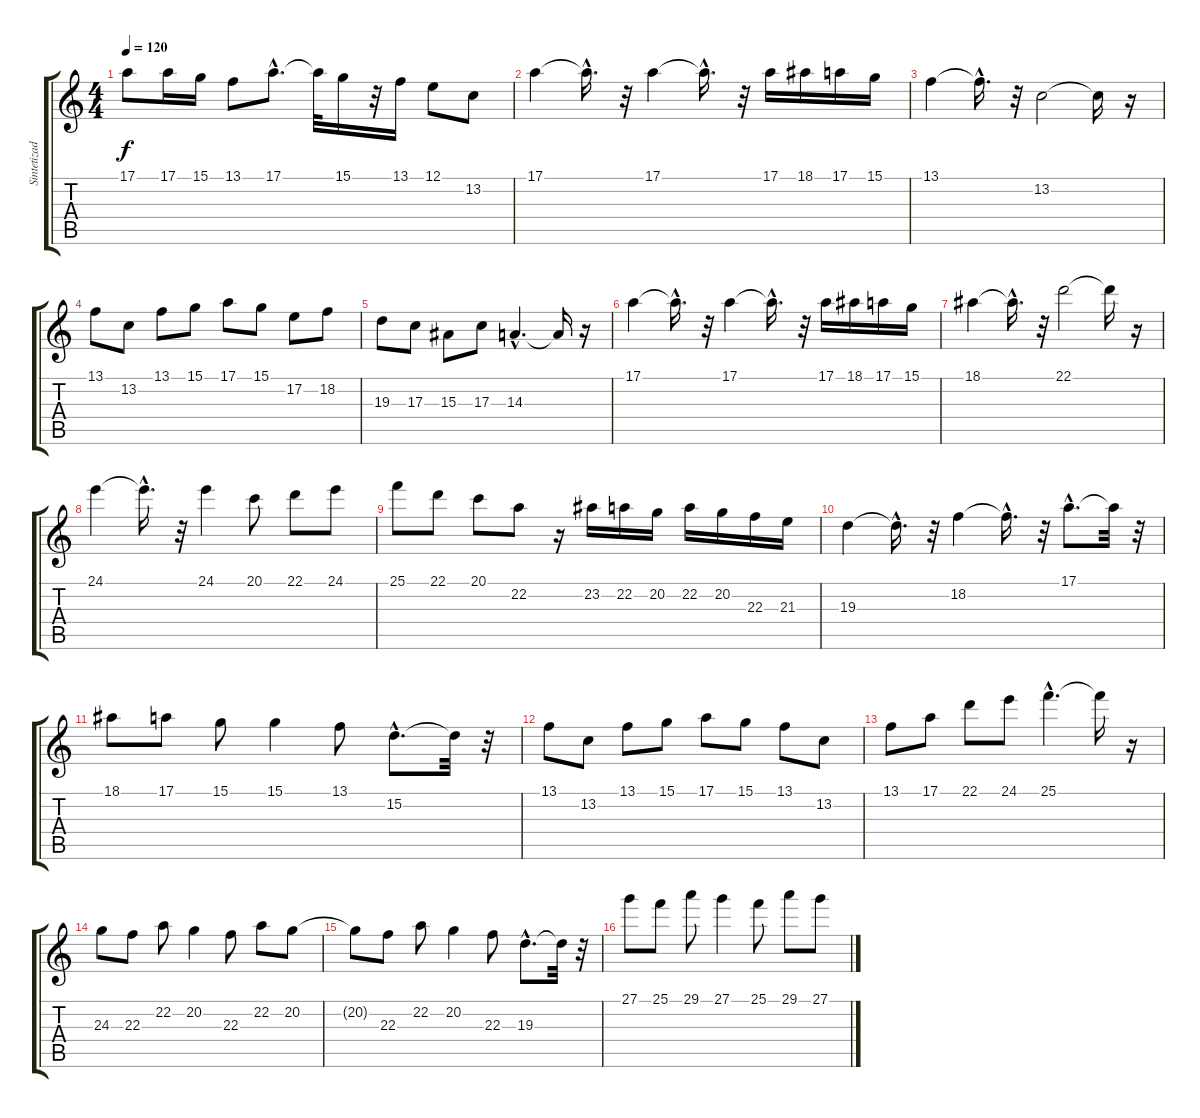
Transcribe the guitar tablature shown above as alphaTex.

\track ("Sintetizador 1" "Sintetizad") {instrument violin}
\staff {score tabs}
\tuning (E4 B3 G3 D3 A2 E2) {hide}
\ts (4 4)
\tempo 120
\clef g2
\ks c
17.1.8{dy f} 17.1.16 15.1.16 13.1.8 17.1{hac}.8{d} 17.1{t}.32 15.1.16 r.32 13.1.16 12.1.8 13.2.8 |
17.1.4 17.1{hac t}.16{d} r.32 17.1.4 17.1{hac t}.16{d} r.32 17.1.16 18.1.16 17.1.16 15.1.16 |
13.1.4 13.1{hac t}.16{d} r.32 13.2.2 13.2{t}.16 r.16 |
13.1.8 13.2.8 13.1.8 15.1.8 17.1.8 15.1.8 17.2.8 18.2.8 |
19.3.8 17.3.8 15.3.8 17.3.8 14.3{hac}.4{d} 14.3{t}.16 r.16 |
17.1.4 17.1{hac t}.16{d} r.32 17.1.4 17.1{hac t}.16{d} r.32 17.1.16 18.1.16 17.1.16 15.1.16 |
18.1.4 18.1{hac t}.16{d} r.32 22.1.2 22.1{t}.16 r.16 |
24.1.4 24.1{hac t}.16{d} r.32 24.1.4 20.1.8 22.1.8 24.1.8 |
25.1.8 22.1.8 20.1.8 22.2.8 r.16 23.2.16 22.2.16 20.2.16 22.2.16 20.2.16 22.3.16 21.3.16 |
19.3.4 19.3{hac t}.16{d} r.32 18.2.4 18.2{hac t}.16{d} r.32 17.1{hac}.8{d} 17.1{t}.32 r.32 |
18.1.8 17.1.8 15.1.8 15.1.4 13.1.8 15.2{hac}.8{d} 15.2{t}.32 r.32 |
13.1.8 13.2.8 13.1.8 15.1.8 17.1.8 15.1.8 13.1.8 13.2.8 |
13.1.8 17.1.8 22.1.8 24.1.8 25.1{hac}.4{d} 25.1{t}.16 r.16 |
24.3.8 22.3.8 22.2.8 20.2.4 22.3.8 22.2.8 20.2.8 |
20.2{t}.8 22.3.8 22.2.8 20.2.4 22.3.8 19.3{hac}.8{d} 19.3{t}.32 r.32 |
27.1.8 25.1.8 29.1.8 27.1.4 25.1.8 29.1.8 27.1.8
